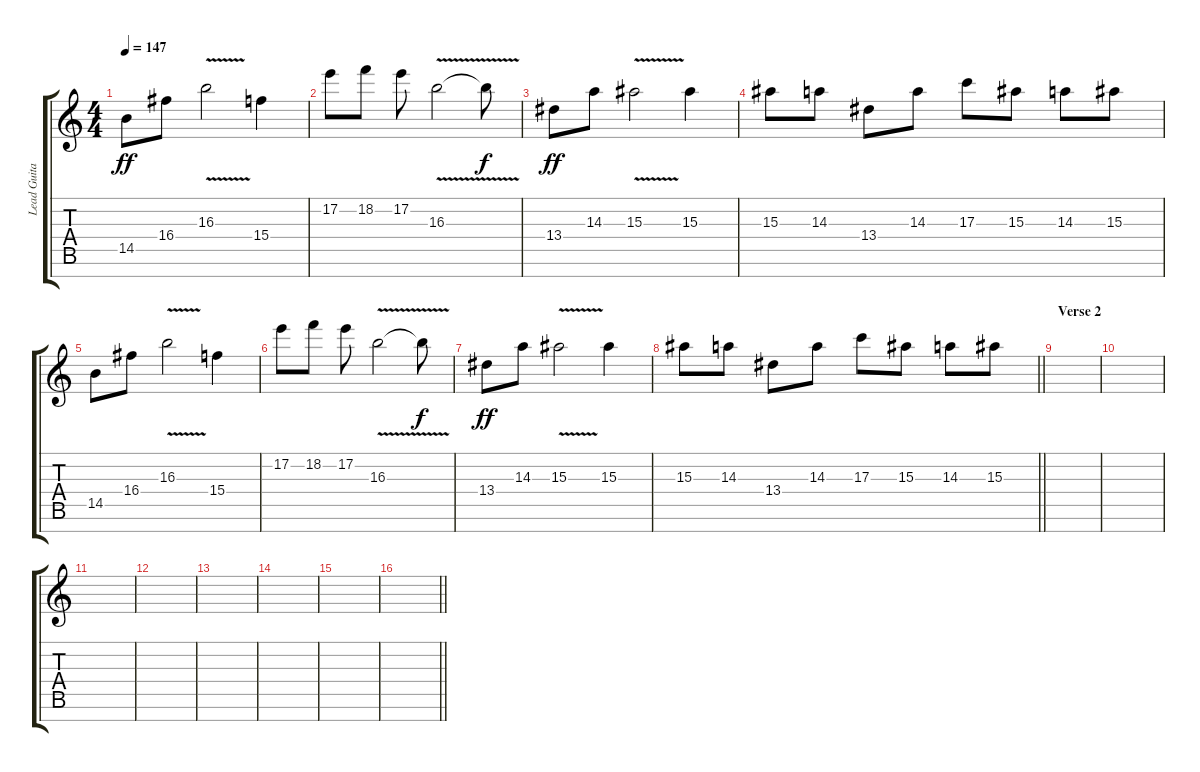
\track ("Lead Guitar" "Lead Guita") {instrument distortionguitar}
\staff {score tabs}
\tuning (E4 B3 G3 D3 A2 E2 B1) {hide}
\ts (4 4)
\tempo 147
\clef g2
\ks c
14.5.8{dy ff} 16.4.8 16.3{v}.2 15.4.4 |
17.2.8 18.2.8 17.2.8 16.3{v}.2 16.3{t}.8{dy f} |
13.4.8{dy ff} 14.3.8 15.3{v}.2 15.3.4 |
15.3.8 14.3.8 13.4.8 14.3.8 17.3.8 15.3.8 14.3.8 15.3.8 |
14.5.8 16.4.8 16.3{v}.2 15.4.4 |
17.2.8 18.2.8 17.2.8 16.3{v}.2 16.3{t}.8{dy f} |
13.4.8{dy ff} 14.3.8 15.3{v}.2 15.3.4 |
\barLineRight lightlight
15.3.8 14.3.8 13.4.8 14.3.8 17.3.8 15.3.8 14.3.8 15.3.8 |
\section ("" "Verse 2")
|
|
|
|
|
|
|
\barLineRight lightlight
